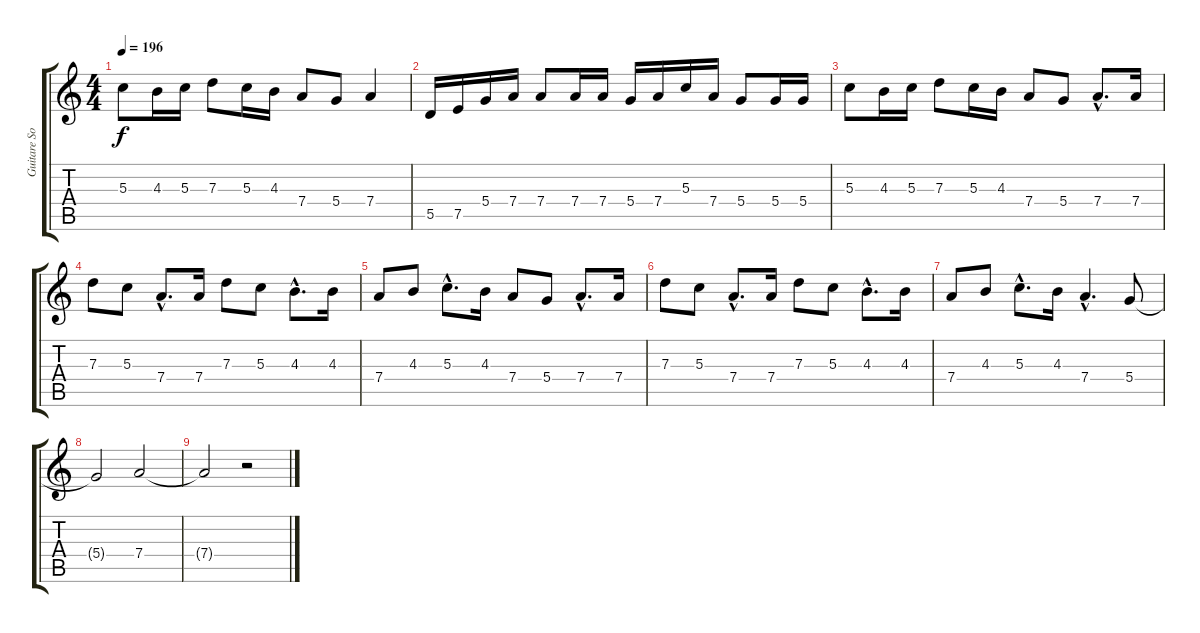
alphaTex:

\track ("Guitare Solo" "Guitare So") {instrument acousticguitarsteel}
\staff {score tabs}
\tuning (E4 B3 G3 D3 A2 E2) {hide}
\ts (4 4)
\tempo 196
\clef g2
\ks c
5.3.8{dy f} 4.3.16 5.3.16 7.3.8 5.3.16 4.3.16 7.4.8 5.4.8 7.4.4 |
5.5.16 7.5.16 5.4.16 7.4.16 7.4.8 7.4.16 7.4.16 5.4.16 7.4.16 5.3.16 7.4.16 5.4.8 5.4.16 5.4.16 |
5.3.8 4.3.16 5.3.16 7.3.8 5.3.16 4.3.16 7.4.8 5.4.8 7.4{hac}.8{d} 7.4.16 |
7.3.8 5.3.8 7.4{hac}.8{d} 7.4.16 7.3.8 5.3.8 4.3{hac}.8{d} 4.3.16 |
7.4.8 4.3.8 5.3{hac}.8{d} 4.3.16 7.4.8 5.4.8 7.4{hac}.8{d} 7.4.16 |
7.3.8 5.3.8 7.4{hac}.8{d} 7.4.16 7.3.8 5.3.8 4.3{hac}.8{d} 4.3.16 |
7.4.8 4.3.8 5.3{hac}.8{d} 4.3.16 7.4{hac}.4{d} 5.4.8 |
5.4{t}.2 7.4.2 |
7.4{t}.2 r.2
